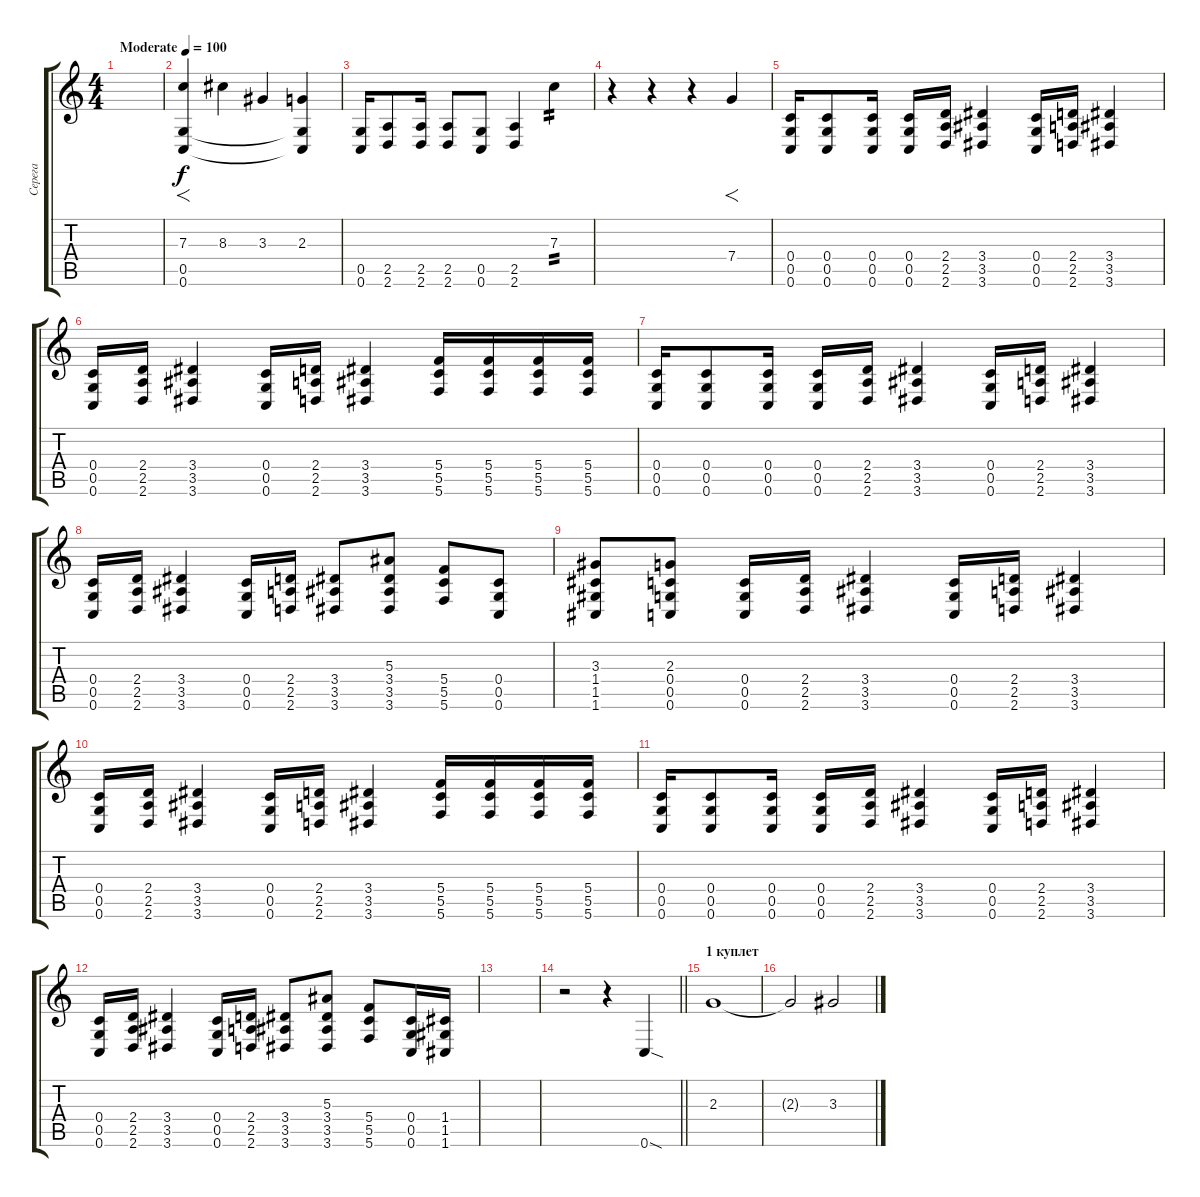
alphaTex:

\track ("Серега" "Серега") {instrument overdrivenguitar}
\staff {score tabs}
\tuning (D4 A3 F3 C3 G2 C2) {hide}
\ts (4 4)
\tempo (100 "Moderate")
\clef g2
\ks c
|
(7.3 0.5 0.6).4{f} 8.3.4 3.3.4 (2.3 0.5{t} 0.6{t}).4 |
(0.5 0.6).16 (2.5 2.6).8 (2.5 2.6).16 (2.5 2.6).8 (0.5 0.6).8 (2.5 2.6).4 7.3.4{tp 2} |
r.4 r.4 r.4 7.4.4{f} |
(0.4 0.5 0.6).16 (0.4 0.5 0.6).8 (0.4 0.5 0.6).16 (0.4 0.5 0.6).16 (2.4 2.5 2.6).16 (3.4 3.5 3.6).4 (0.4 0.5 0.6).16 (2.4 2.5 2.6).16 (3.4 3.5 3.6).4 |
(0.4 0.5 0.6).16 (2.4 2.5 2.6).16 (3.4 3.5 3.6).4 (0.4 0.5 0.6).16 (2.4 2.5 2.6).16 (3.4 3.5 3.6).4 (5.4 5.5 5.6).16 (5.4 5.5 5.6).16 (5.4 5.5 5.6).16 (5.4 5.5 5.6).16 |
(0.4 0.5 0.6).16 (0.4 0.5 0.6).8 (0.4 0.5 0.6).16 (0.4 0.5 0.6).16 (2.4 2.5 2.6).16 (3.4 3.5 3.6).4 (0.4 0.5 0.6).16 (2.4 2.5 2.6).16 (3.4 3.5 3.6).4 |
(0.4 0.5 0.6).16 (2.4 2.5 2.6).16 (3.4 3.5 3.6).4 (0.4 0.5 0.6).16 (2.4 2.5 2.6).16 (3.4 3.5 3.6).8 (5.3 3.4 3.5 3.6).8 (5.4 5.5 5.6).8 (0.4 0.5 0.6).8 |
(3.3 1.4 1.5 1.6).8 (2.3 0.4 0.5 0.6).8 (0.4 0.5 0.6).16 (2.4 2.5 2.6).16 (3.4 3.5 3.6).4 (0.4 0.5 0.6).16 (2.4 2.5 2.6).16 (3.4 3.5 3.6).4 |
(0.4 0.5 0.6).16 (2.4 2.5 2.6).16 (3.4 3.5 3.6).4 (0.4 0.5 0.6).16 (2.4 2.5 2.6).16 (3.4 3.5 3.6).4 (5.4 5.5 5.6).16 (5.4 5.5 5.6).16 (5.4 5.5 5.6).16 (5.4 5.5 5.6).16 |
(0.4 0.5 0.6).16 (0.4 0.5 0.6).8 (0.4 0.5 0.6).16 (0.4 0.5 0.6).16 (2.4 2.5 2.6).16 (3.4 3.5 3.6).4 (0.4 0.5 0.6).16 (2.4 2.5 2.6).16 (3.4 3.5 3.6).4 |
(0.4 0.5 0.6).16 (2.4 2.5 2.6).16 (3.4 3.5 3.6).4 (0.4 0.5 0.6).16 (2.4 2.5 2.6).16 (3.4 3.5 3.6).8 (5.3 3.4 3.5 3.6).8 (5.4 5.5 5.6).8 (0.4 0.5 0.6).16 (1.4 1.5 1.6).16 |
|
\barLineRight lightlight
r.2 r.4 0.6{sod}.4 |
\section ("" "1 куплет")
2.3.1 |
2.3{t}.2 3.3.2
